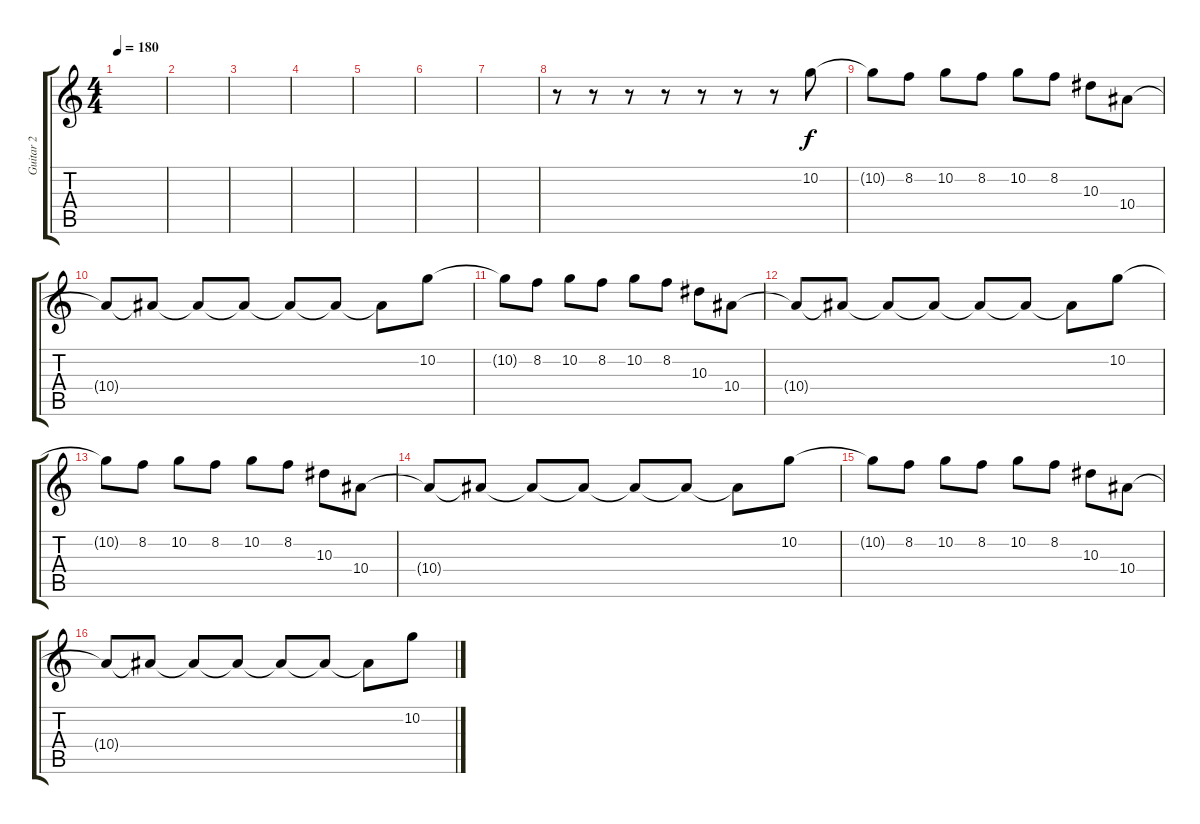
\track ("Guitar 2" "Guitar 2") {instrument distortionguitar}
\staff {score tabs}
\tuning (D4 A3 F3 C3 G2 C2) {hide}
\ts (4 4)
\tempo 180
\clef g2
\ks c
|
|
|
|
|
|
|
r.8 r.8 r.8 r.8 r.8 r.8 r.8 10.2.8 |
10.2{t}.8 8.2.8 10.2.8 8.2.8 10.2.8 8.2.8 10.3.8 10.4.8 |
10.4{t}.8 10.4{t}.8 10.4{t}.8 10.4{t}.8 10.4{t}.8 10.4{t}.8 10.4{t}.8 10.2.8 |
10.2{t}.8 8.2.8 10.2.8 8.2.8 10.2.8 8.2.8 10.3.8 10.4.8 |
10.4{t}.8 10.4{t}.8 10.4{t}.8 10.4{t}.8 10.4{t}.8 10.4{t}.8 10.4{t}.8 10.2.8 |
10.2{t}.8 8.2.8 10.2.8 8.2.8 10.2.8 8.2.8 10.3.8 10.4.8 |
10.4{t}.8 10.4{t}.8 10.4{t}.8 10.4{t}.8 10.4{t}.8 10.4{t}.8 10.4{t}.8 10.2.8 |
10.2{t}.8 8.2.8 10.2.8 8.2.8 10.2.8 8.2.8 10.3.8 10.4.8 |
10.4{t}.8 10.4{t}.8 10.4{t}.8 10.4{t}.8 10.4{t}.8 10.4{t}.8 10.4{t}.8 10.2.8
